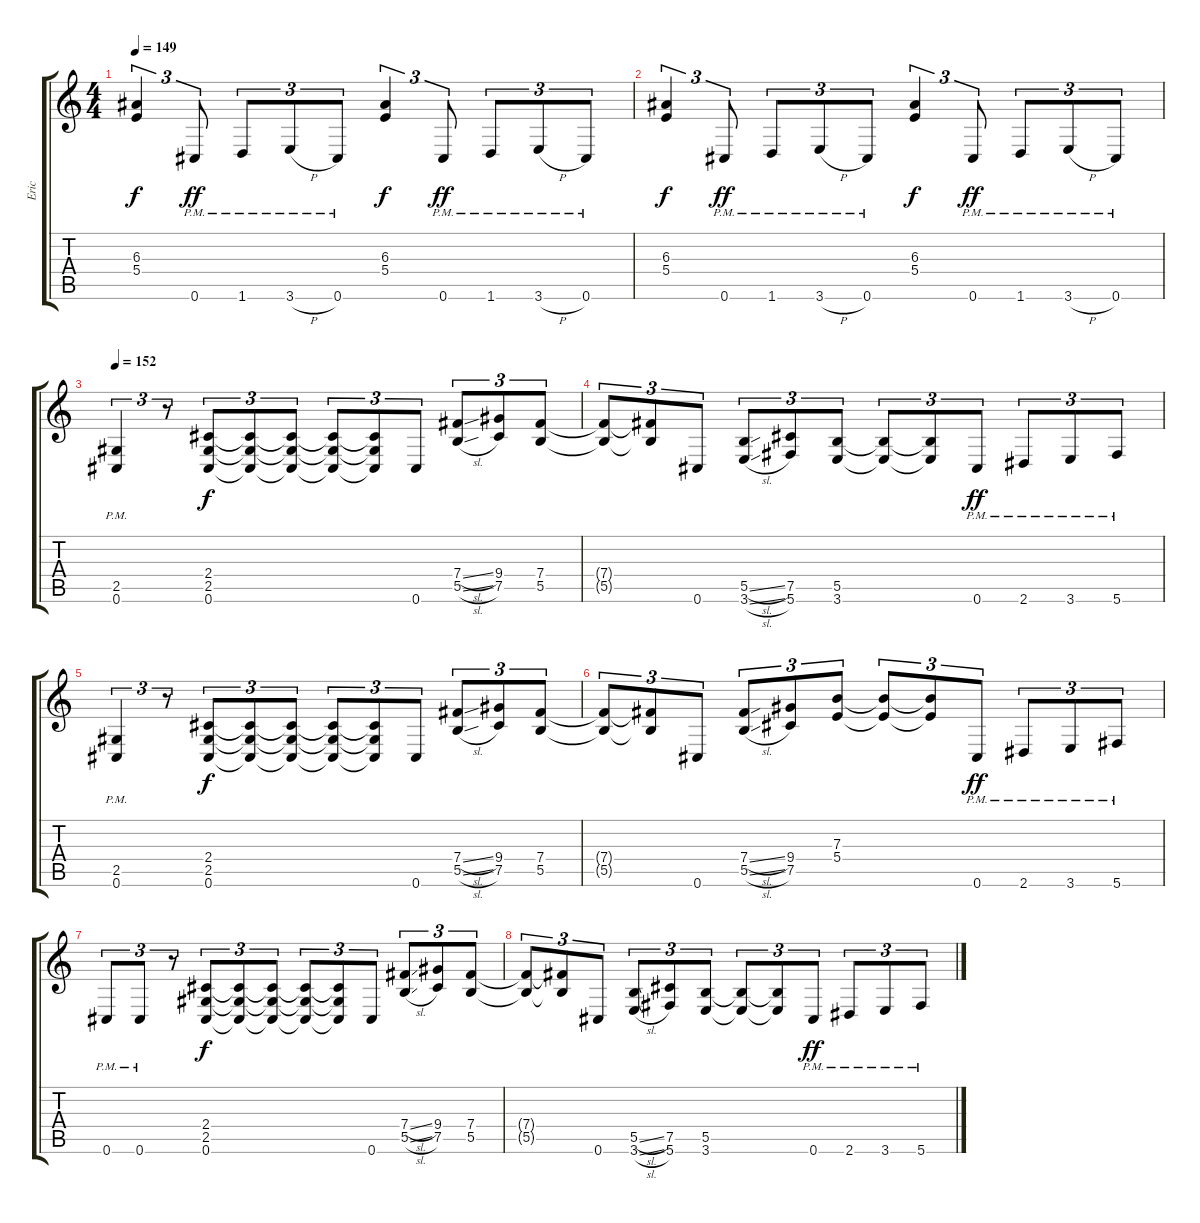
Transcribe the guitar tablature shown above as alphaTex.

\track ("Eric" "Eric") {instrument distortionguitar}
\staff {score tabs}
\tuning (Db4 Ab3 E3 B2 Gb2 Db2) {hide}
\ts (4 4)
\tempo 149
\clef g2
\ks c
(6.3 5.4).4{tu (3 2) dy f} 0.6{pm}.8{tu (3 2) dy ff} 1.6{pm}.8{tu (3 2)} 3.6{h pm}.8{tu (3 2)} 0.6{pm}.8{tu (3 2)} (6.3 5.4).4{tu (3 2) dy f} 0.6{pm}.8{tu (3 2) dy ff} 1.6{pm}.8{tu (3 2)} 3.6{h pm}.8{tu (3 2)} 0.6{pm}.8{tu (3 2)} |
(6.3 5.4).4{tu (3 2) dy f} 0.6{pm}.8{tu (3 2) dy ff} 1.6{pm}.8{tu (3 2)} 3.6{h pm}.8{tu (3 2)} 0.6{pm}.8{tu (3 2)} (6.3 5.4).4{tu (3 2) dy f} 0.6{pm}.8{tu (3 2) dy ff} 1.6{pm}.8{tu (3 2)} 3.6{h pm}.8{tu (3 2)} 0.6{pm}.8{tu (3 2)} |
\tempo 152
(2.5{pm} 0.6{pm}).4{tu (3 2)} r.8{tu (3 2)} (2.4 2.5 0.6).8{tu (3 2) dy f} (2.4{t} 2.5{t} 0.6{t}).8{tu (3 2)} (2.4{t} 2.5{t} 0.6{t}).8{tu (3 2)} (2.4{t} 2.5{t} 0.6{t}).8{tu (3 2)} (2.4{t} 2.5{t} 0.6{t}).8{tu (3 2)} 0.6.8{tu (3 2)} (7.4{sl} 5.5{sl}).8{tu (3 2)} (9.4 7.5).8{tu (3 2)} (7.4 5.5).8{tu (3 2)} |
(7.4{t} 5.5{t}).8{tu (3 2)} (7.4{t} 5.5{t}).8{tu (3 2)} 0.6.8{tu (3 2)} (5.5{sl} 3.6{sl}).8{tu (3 2)} (7.5 5.6).8{tu (3 2)} (5.5 3.6).8{tu (3 2)} (5.5{t} 3.6{t}).8{tu (3 2)} (5.5{t} 3.6{t}).8{tu (3 2)} 0.6{pm}.8{tu (3 2) dy ff} 2.6{pm}.8{tu (3 2)} 3.6{pm}.8{tu (3 2)} 5.6{pm}.8{tu (3 2)} |
(2.5{pm} 0.6{pm}).4{tu (3 2)} r.8{tu (3 2)} (2.4 2.5 0.6).8{tu (3 2) dy f} (2.4{t} 2.5{t} 0.6{t}).8{tu (3 2)} (2.4{t} 2.5{t} 0.6{t}).8{tu (3 2)} (2.4{t} 2.5{t} 0.6{t}).8{tu (3 2)} (2.4{t} 2.5{t} 0.6{t}).8{tu (3 2)} 0.6.8{tu (3 2)} (7.4{sl} 5.5{sl}).8{tu (3 2)} (9.4 7.5).8{tu (3 2)} (7.4 5.5).8{tu (3 2)} |
(7.4{t} 5.5{t}).8{tu (3 2)} (7.4{t} 5.5{t}).8{tu (3 2)} 0.6.8{tu (3 2)} (7.4{sl} 5.5{sl}).8{tu (3 2)} (9.4 7.5).8{tu (3 2)} (7.3 5.4).8{tu (3 2)} (7.3{t} 5.4{t}).8{tu (3 2)} (7.3{t} 5.4{t}).8{tu (3 2)} 0.6{pm}.8{tu (3 2) dy ff} 2.6{pm}.8{tu (3 2)} 3.6{pm}.8{tu (3 2)} 5.6{pm}.8{tu (3 2)} |
0.6{pm}.8{tu (3 2)} 0.6{pm}.8{tu (3 2)} r.8{tu (3 2)} (2.4 2.5 0.6).8{tu (3 2) dy f} (2.4{t} 2.5{t} 0.6{t}).8{tu (3 2)} (2.4{t} 2.5{t} 0.6{t}).8{tu (3 2)} (2.4{t} 2.5{t} 0.6{t}).8{tu (3 2)} (2.4{t} 2.5{t} 0.6{t}).8{tu (3 2)} 0.6.8{tu (3 2)} (7.4{sl} 5.5{sl}).8{tu (3 2)} (9.4 7.5).8{tu (3 2)} (7.4 5.5).8{tu (3 2)} |
(7.4{t} 5.5{t}).8{tu (3 2)} (7.4{t} 5.5{t}).8{tu (3 2)} 0.6.8{tu (3 2)} (5.5{sl} 3.6{sl}).8{tu (3 2)} (7.5 5.6).8{tu (3 2)} (5.5 3.6).8{tu (3 2)} (5.5{t} 3.6{t}).8{tu (3 2)} (5.5{t} 3.6{t}).8{tu (3 2)} 0.6{pm}.8{tu (3 2) dy ff} 2.6{pm}.8{tu (3 2)} 3.6{pm}.8{tu (3 2)} 5.6{pm}.8{tu (3 2)}
